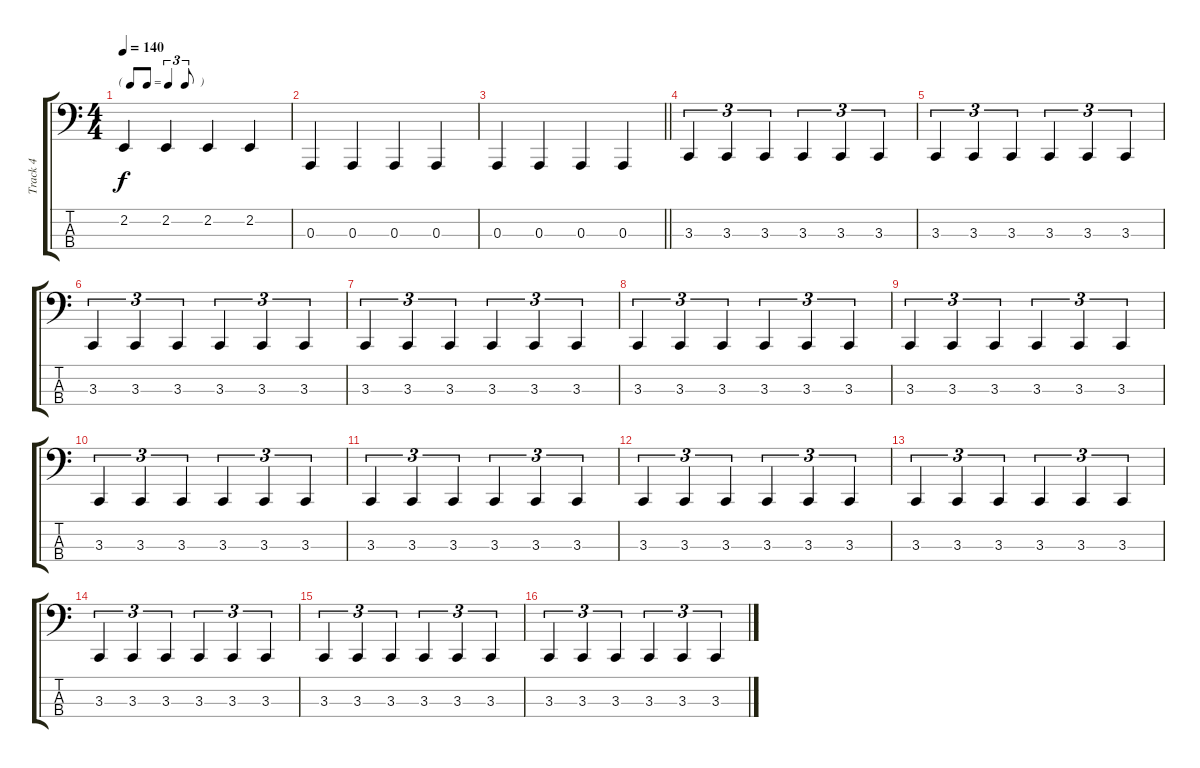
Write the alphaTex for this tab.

\track ("Track 4" "Track 4") {instrument electricpiano2}
\staff {score tabs}
\tuning (G2 D2 A1 E1) {hide}
\ts (4 4)
\tf triplet8th
\tempo 140
\clef f4
\ks c
2.2.4{dy f} 2.2.4 2.2.4 2.2.4 |
0.3.4 0.3.4 0.3.4 0.3.4 |
\barLineRight lightlight
0.3.4 0.3.4 0.3.4 0.3.4 |
3.3.4{tu (3 2)} 3.3.4{tu (3 2)} 3.3.4{tu (3 2)} 3.3.4{tu (3 2)} 3.3.4{tu (3 2)} 3.3.4{tu (3 2)} |
3.3.4{tu (3 2)} 3.3.4{tu (3 2)} 3.3.4{tu (3 2)} 3.3.4{tu (3 2)} 3.3.4{tu (3 2)} 3.3.4{tu (3 2)} |
3.3.4{tu (3 2)} 3.3.4{tu (3 2)} 3.3.4{tu (3 2)} 3.3.4{tu (3 2)} 3.3.4{tu (3 2)} 3.3.4{tu (3 2)} |
3.3.4{tu (3 2)} 3.3.4{tu (3 2)} 3.3.4{tu (3 2)} 3.3.4{tu (3 2)} 3.3.4{tu (3 2)} 3.3.4{tu (3 2)} |
3.3.4{tu (3 2)} 3.3.4{tu (3 2)} 3.3.4{tu (3 2)} 3.3.4{tu (3 2)} 3.3.4{tu (3 2)} 3.3.4{tu (3 2)} |
3.3.4{tu (3 2)} 3.3.4{tu (3 2)} 3.3.4{tu (3 2)} 3.3.4{tu (3 2)} 3.3.4{tu (3 2)} 3.3.4{tu (3 2)} |
3.3.4{tu (3 2)} 3.3.4{tu (3 2)} 3.3.4{tu (3 2)} 3.3.4{tu (3 2)} 3.3.4{tu (3 2)} 3.3.4{tu (3 2)} |
3.3.4{tu (3 2)} 3.3.4{tu (3 2)} 3.3.4{tu (3 2)} 3.3.4{tu (3 2)} 3.3.4{tu (3 2)} 3.3.4{tu (3 2)} |
3.3.4{tu (3 2)} 3.3.4{tu (3 2)} 3.3.4{tu (3 2)} 3.3.4{tu (3 2)} 3.3.4{tu (3 2)} 3.3.4{tu (3 2)} |
3.3.4{tu (3 2)} 3.3.4{tu (3 2)} 3.3.4{tu (3 2)} 3.3.4{tu (3 2)} 3.3.4{tu (3 2)} 3.3.4{tu (3 2)} |
3.3.4{tu (3 2)} 3.3.4{tu (3 2)} 3.3.4{tu (3 2)} 3.3.4{tu (3 2)} 3.3.4{tu (3 2)} 3.3.4{tu (3 2)} |
3.3.4{tu (3 2)} 3.3.4{tu (3 2)} 3.3.4{tu (3 2)} 3.3.4{tu (3 2)} 3.3.4{tu (3 2)} 3.3.4{tu (3 2)} |
3.3.4{tu (3 2)} 3.3.4{tu (3 2)} 3.3.4{tu (3 2)} 3.3.4{tu (3 2)} 3.3.4{tu (3 2)} 3.3.4{tu (3 2)}
